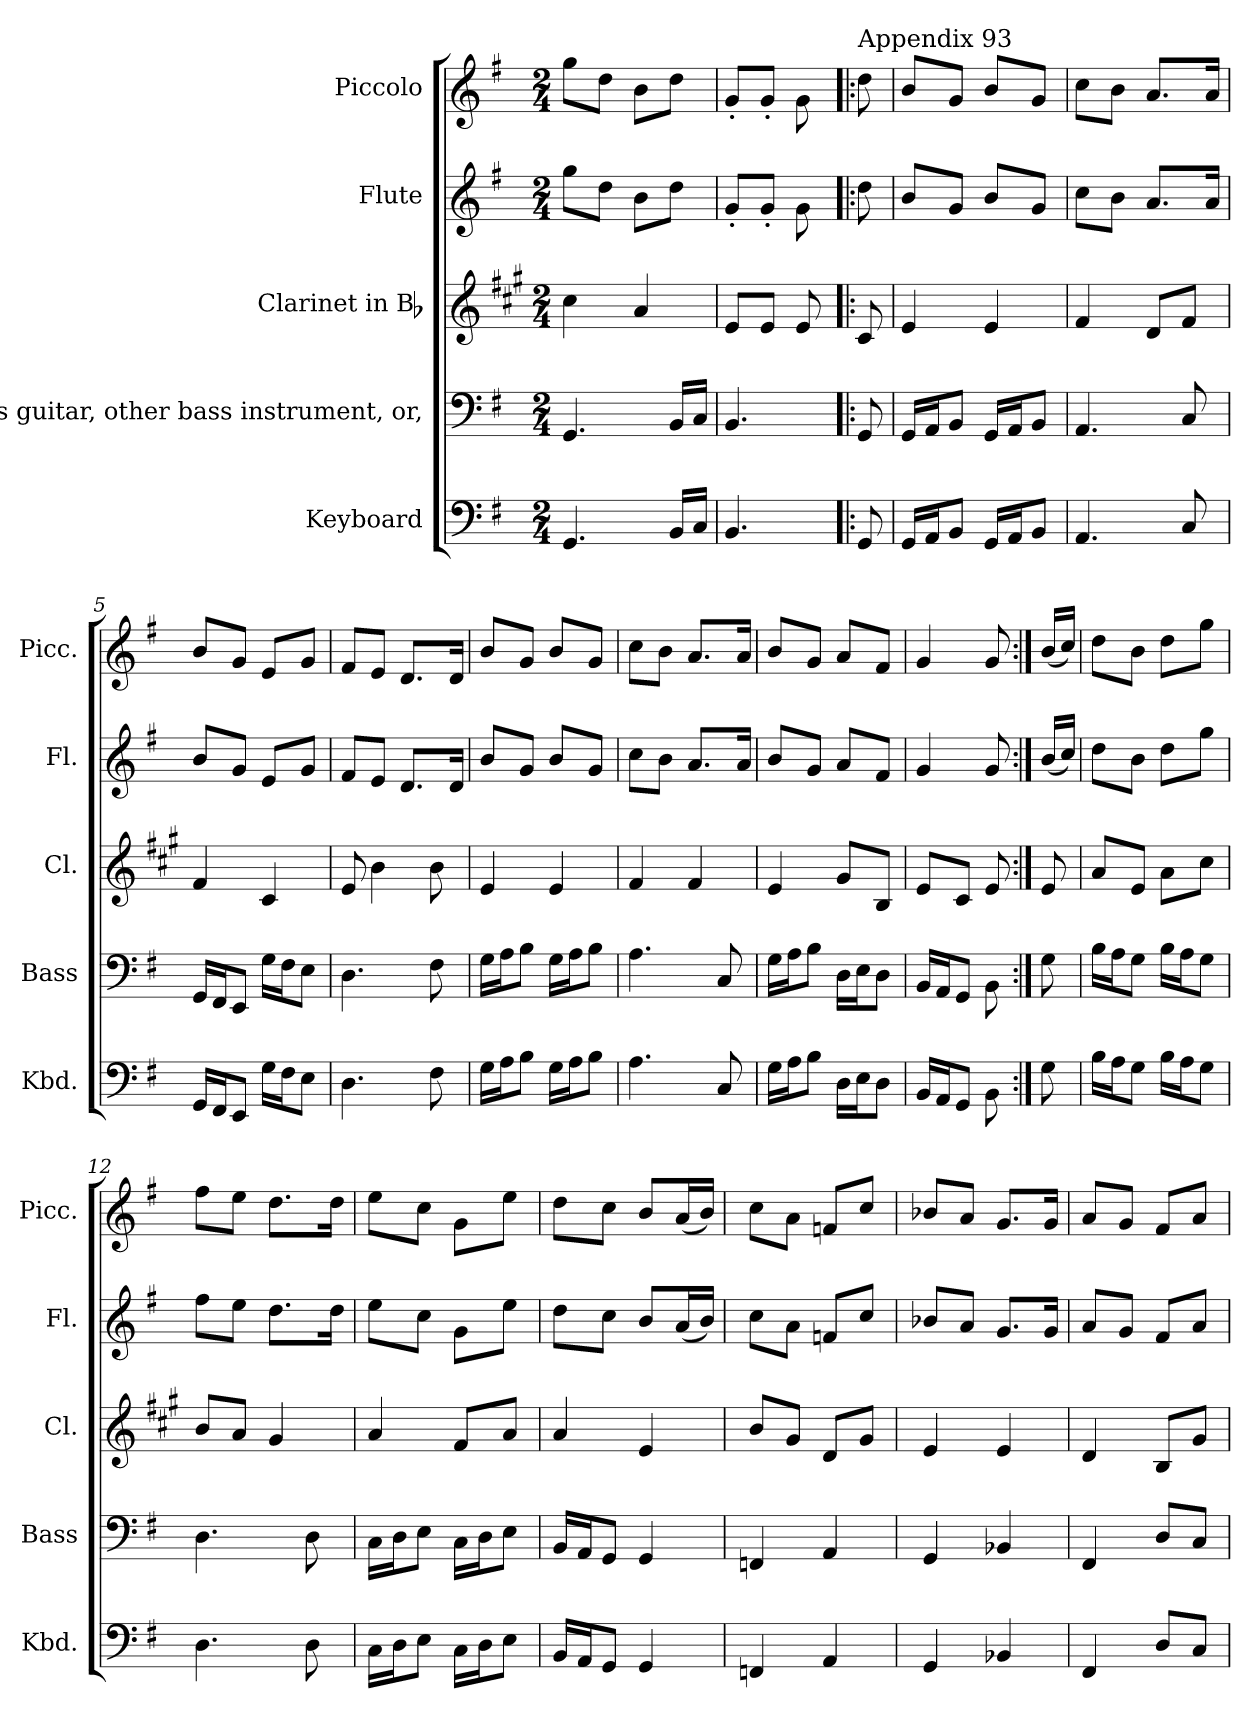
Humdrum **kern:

**kern	**kern	**kern	**kern	**kern
*part5	*part4	*part3	*part2	*part1
*staff5	*staff4	*staff3	*staff2	*staff1
*I"Keyboard	*I"Bass guitar,   other bass instrument,   or,	*I"Clarinet in Bb	*I"Flute	*I"Piccolo
*I'Kbd.	*I'Bass	*I'Cl.	*I'Fl.	*I'Picc.
!!LO:PB:g=z
*clefF4	*clefF4	*clefG2	*clefG2	*clefG2
*	*ITrd7c12	*ITrd1c2	*	*ITrd-7c-12
*k[f#]	*k[f#]	*k[f#]	*k[f#]	*k[f#]
*G:	*G:	*G:	*G:	*G:
*M2/4	*M2/4	*M2/4	*M2/4	*M2/4
*MM100	*MM100	*MM100	*MM100	*MM100
=1	=1	=1	=1	=1
4.GGi/	4.GGGi/	4bi\	8ggi\L	8gggi\L
.	.	.	8ddi\J	8dddi\J
.	.	4gi/	8bi\L	8bbi\L
16BBi/LL	16BBBi/LL	.	8ddi\J	8dddi\J
16Ci/JJ	16CCi/JJ	.	.	.
=2	=2	=2	=2	=2
4.BBi/	4.BBBi/	8di/L	8g'i/L	8gg'i/L
.	.	8di/J	8g'i/J	8gg'i/J
.	.	8di/	8gi\	8ggi\
=2X2!|:	=2X2!|:	=2X2!|:	=2X2!|:	=2X2!|:
!	!	!	!	!LO:TX:a:t=Appendix 93
8GGi/	8GGGi/	8Bi/	8ddi\	8dddi\
=3	=3	=3	=3	=3
16GGi/LL	16GGGi/LL	4di/	8bi/L	8bbi/L
16AAi/J	16AAAi/J	.	.	.
8BBi/J	8BBBi/J	.	8gi/J	8ggi/J
16GGi/LL	16GGGi/LL	4di/	8bi/L	8bbi/L
16AAi/J	16AAAi/J	.	.	.
8BBi/J	8BBBi/J	.	8gi/J	8ggi/J
=4	=4	=4	=4	=4
4.AAi/	4.AAAi/	4ei/	8cci\L	8ccci\L
.	.	.	8bi\J	8bbi\J
.	.	8ci/L	8.ai/L	8.aai/L
8Ci/	8CCi/	8ei/J	.	.
.	.	.	16ai/Jk	16aai/Jk
=5	=5	=5	=5	=5
16GGi/LL	16GGGi/LL	4ei/	8bi/L	8bbi/L
16FF#i/J	16FFF#i/J	.	.	.
8EEi/J	8EEEi/J	.	8gi/J	8ggi/J
16Gi\LL	16GGi\LL	4Bi/	8ei/L	8eei/L
16F#i\J	16FF#i\J	.	.	.
8Ei\J	8EEi\J	.	8gi/J	8ggi/J
=6	=6	=6	=6	=6
4.Di\	4.DDi\	8di/	8f#i/L	8ff#i/L
.	.	4ai\	8ei/J	8eei/J
.	.	.	8.di/L	8.ddi/L
8F#i\	8FF#i\	8ai\	.	.
.	.	.	16di/Jk	16ddi/Jk
=7	=7	=7	=7	=7
16Gi\LL	16GGi\LL	4di/	8bi/L	8bbi/L
16Ai\J	16AAi\J	.	.	.
8Bi\J	8BBi\J	.	8gi/J	8ggi/J
16Gi\LL	16GGi\LL	4di/	8bi/L	8bbi/L
16Ai\J	16AAi\J	.	.	.
8Bi\J	8BBi\J	.	8gi/J	8ggi/J
!!LO:LB:g=z
=8	=8	=8	=8	=8
4.Ai\	4.AAi\	4ei/	8cci\L	8ccci\L
.	.	.	8bi\J	8bbi\J
.	.	4ei/	8.ai/L	8.aai/L
8Ci/	8CCi/	.	.	.
.	.	.	16ai/Jk	16aai/Jk
=9	=9	=9	=9	=9
16Gi\LL	16GGi\LL	4di/	8bi/L	8bbi/L
16Ai\J	16AAi\J	.	.	.
8Bi\J	8BBi\J	.	8gi/J	8ggi/J
16Di\LL	16DDi\LL	8f#i/L	8ai/L	8aai/L
16Ei\J	16EEi\J	.	.	.
8Di\J	8DDi\J	8Ai/J	8f#i/J	8ff#i/J
=10	=10	=10	=10	=10
16BBi/LL	16BBBi/LL	8di/L	4gi/	4ggi/
16AAi/J	16AAAi/J	.	.	.
8GGi/J	8GGGi/J	8Bi/J	.	.
8BBi\	8BBBi\	8di/	8gi/	8ggi/
=10X10:|!	=10X10:|!	=10X10:|!	=10X10:|!	=10X10:|!
8Gi\	8GGi\	8di/	(16bi/LL	(16bbi/LL
.	.	.	16cci/JJ)	16ccci/JJ)
=11	=11	=11	=11	=11
16Bi\LL	16BBi\LL	8gi/L	8ddi\L	8dddi\L
16Ai\J	16AAi\J	.	.	.
8Gi\J	8GGi\J	8di/J	8bi\J	8bbi\J
16Bi\LL	16BBi\LL	8gi\L	8ddi\L	8dddi\L
16Ai\J	16AAi\J	.	.	.
8Gi\J	8GGi\J	8bi\J	8ggi\J	8gggi\J
=12	=12	=12	=12	=12
4.Di\	4.DDi\	8ai/L	8ff#i\L	8fff#i\L
.	.	8gi/J	8eei\J	8eeei\J
.	.	4f#i/	8.ddi\L	8.dddi\L
8Di\	8DDi\	.	.	.
.	.	.	16ddi\Jk	16dddi\Jk
=13	=13	=13	=13	=13
16Ci\LL	16CCi\LL	4gi/	8eei\L	8eeei\L
16Di\J	16DDi\J	.	.	.
8Ei\J	8EEi\J	.	8cci\J	8ccci\J
16Ci\LL	16CCi\LL	8ei/L	8gi\L	8ggi\L
16Di\J	16DDi\J	.	.	.
8Ei\J	8EEi\J	8gi/J	8eei\J	8eeei\J
=14	=14	=14	=14	=14
16BBi/LL	16BBBi/LL	4gi/	8ddi\L	8dddi\L
16AAi/J	16AAAi/J	.	.	.
8GGi/J	8GGGi/J	.	8cci\J	8ccci\J
4GGi/	4GGGi/	4di/	8bi/L	8bbi/L
.	.	.	(16ai/L	(16aai/L
.	.	.	16bi/JJ)	16bbi/JJ)
=15	=15	=15	=15	=15
4FFni/	4FFFni/	8ai/L	8cci\L	8ccci\L
.	.	8f#i/J	8ai\J	8aai\J
4AAi/	4AAAi/	8ci/L	8fni/L	8ffni/L
.	.	8f#i/J	8cci/J	8ccci/J
!!LO:PB:g=z
=16	=16	=16	=16	=16
4GGi/	4GGGi/	4di/	8b-Xi/L	8bb-Xi/L
.	.	.	8ai/J	8aai/J
4BB-Xi/	4BBB-Xi/	4di/	8.gi/L	8.ggi/L
.	.	.	16gi/Jk	16ggi/Jk
=17	=17	=17	=17	=17
4FF#i/	4FFF#i/	4ci/	8ai/L	8aai/L
.	.	.	8gi/J	8ggi/J
8Di/L	8DDi/L	8Ai/L	8f#i/L	8ff#i/L
8Ci/J	8CCi/J	8f#i/J	8ai/J	8aai/J
=	=	=	=	=
*-	*-	*-	*-	*-
